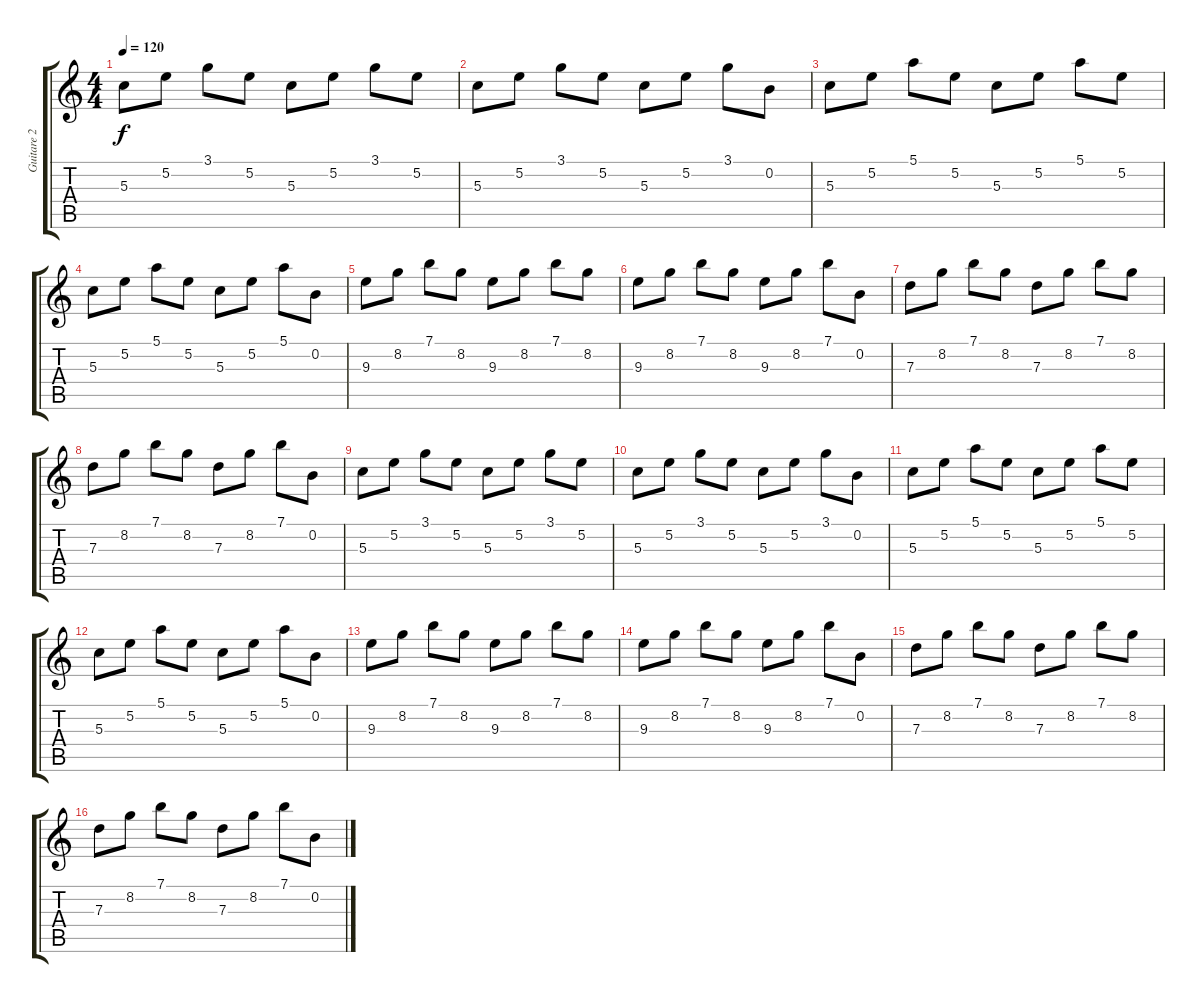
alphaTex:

\track ("Guitare 2" "Guitare 2") {instrument acousticguitarnylon}
\staff {score tabs}
\tuning (E4 B3 G3 D3 A2 E2) {hide}
\ts (4 4)
\tempo 120
\clef g2
\ks c
5.3.8{dy f} 5.2.8 3.1.8 5.2.8 5.3.8 5.2.8 3.1.8 5.2.8 |
5.3.8 5.2.8 3.1.8 5.2.8 5.3.8 5.2.8 3.1.8 0.2.8 |
5.3.8 5.2.8 5.1.8 5.2.8 5.3.8 5.2.8 5.1.8 5.2.8 |
5.3.8 5.2.8 5.1.8 5.2.8 5.3.8 5.2.8 5.1.8 0.2.8 |
9.3.8 8.2.8 7.1.8 8.2.8 9.3.8 8.2.8 7.1.8 8.2.8 |
9.3.8 8.2.8 7.1.8 8.2.8 9.3.8 8.2.8 7.1.8 0.2.8 |
7.3.8 8.2.8 7.1.8 8.2.8 7.3.8 8.2.8 7.1.8 8.2.8 |
7.3.8 8.2.8 7.1.8 8.2.8 7.3.8 8.2.8 7.1.8 0.2.8 |
5.3.8 5.2.8 3.1.8 5.2.8 5.3.8 5.2.8 3.1.8 5.2.8 |
5.3.8 5.2.8 3.1.8 5.2.8 5.3.8 5.2.8 3.1.8 0.2.8 |
5.3.8 5.2.8 5.1.8 5.2.8 5.3.8 5.2.8 5.1.8 5.2.8 |
5.3.8 5.2.8 5.1.8 5.2.8 5.3.8 5.2.8 5.1.8 0.2.8 |
9.3.8 8.2.8 7.1.8 8.2.8 9.3.8 8.2.8 7.1.8 8.2.8 |
9.3.8 8.2.8 7.1.8 8.2.8 9.3.8 8.2.8 7.1.8 0.2.8 |
7.3.8 8.2.8 7.1.8 8.2.8 7.3.8 8.2.8 7.1.8 8.2.8 |
7.3.8 8.2.8 7.1.8 8.2.8 7.3.8 8.2.8 7.1.8 0.2.8
